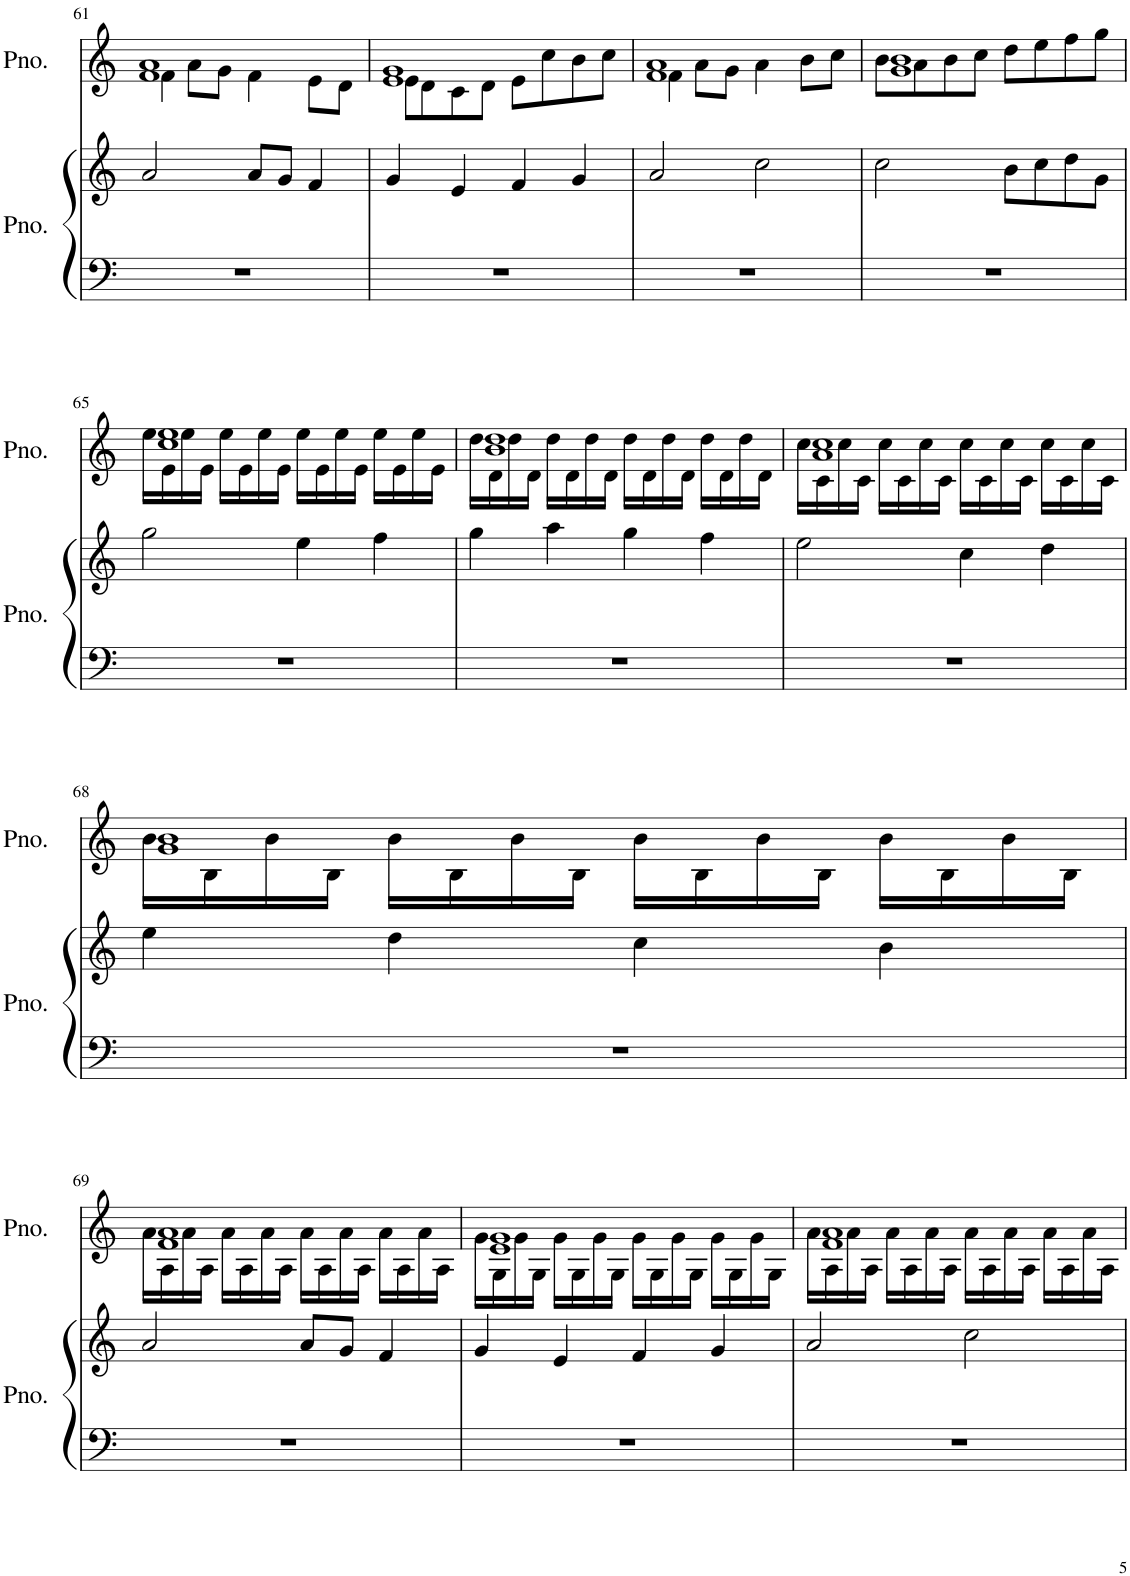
**kern	**kern	**kern
*part2	*part2	*part1
*staff3	*staff2	*staff1
*I"Piano	*	*I"Piano
*I'Pno.	*	*I'Pno.
!!LO:PB:g=z
*clefF4	*clefG2	*clefG2
*k[]	*k[]	*k[]
*M4/4	*M4/4	*M4/4
=61	=61	=61
*	*	*^
1r	2a/	1f 1a	4f\
.	.	.	8a\L
.	.	.	8g\J
.	8a/L	.	4f\
.	8g/J	.	.
.	4f/	.	8e\L
.	.	.	8d\J
=62	=62	=62	=62
1r	4g/	1e 1g	8e\L
.	.	.	8d\
.	4e/	.	8c\
.	.	.	8d\J
.	4f/	.	8e\L
.	.	.	8cc\
.	4g/	.	8b\
.	.	.	8cc\J
=63	=63	=63	=63
1r	2a/	1f 1a	4f\
.	.	.	8a\L
.	.	.	8g\J
.	2cc\	.	4a\
.	.	.	8b\L
.	.	.	8cc\J
=64	=64	=64	=64
1r	2cc\	1g 1b	8b\L
.	.	.	8a\
.	.	.	8b\
.	.	.	8cc\J
.	8b\L	.	8dd\L
.	8cc\	.	8ee\
.	8dd\	.	8ff\
.	8g\J	.	8gg\J
!!LO:LB:g=z	!!
=65	=65	=65	=65
1r	2gg\	1cc 1ee	16ee\LL
.	.	.	16e\
.	.	.	16ee\
.	.	.	16e\JJ
.	.	.	16ee\LL
.	.	.	16e\
.	.	.	16ee\
.	.	.	16e\JJ
.	4ee\	.	16ee\LL
.	.	.	16e\
.	.	.	16ee\
.	.	.	16e\JJ
.	4ff\	.	16ee\LL
.	.	.	16e\
.	.	.	16ee\
.	.	.	16e\JJ
=66	=66	=66	=66
1r	4gg\	1b 1dd	16dd\LL
.	.	.	16d\
.	.	.	16dd\
.	.	.	16d\JJ
.	4aa\	.	16dd\LL
.	.	.	16d\
.	.	.	16dd\
.	.	.	16d\JJ
.	4gg\	.	16dd\LL
.	.	.	16d\
.	.	.	16dd\
.	.	.	16d\JJ
.	4ff\	.	16dd\LL
.	.	.	16d\
.	.	.	16dd\
.	.	.	16d\JJ
=67	=67	=67	=67
1r	2ee\	1a 1cc	16cc\LL
.	.	.	16c\
.	.	.	16cc\
.	.	.	16c\JJ
.	.	.	16cc\LL
.	.	.	16c\
.	.	.	16cc\
.	.	.	16c\JJ
.	4cc\	.	16cc\LL
.	.	.	16c\
.	.	.	16cc\
.	.	.	16c\JJ
.	4dd\	.	16cc\LL
.	.	.	16c\
.	.	.	16cc\
.	.	.	16c\JJ
!!LO:LB:g=z	!!
=68	=68	=68	=68
1r	4ee\	1g 1b	16b\LL
.	.	.	16B\
.	.	.	16b\
.	.	.	16B\JJ
.	4dd\	.	16b\LL
.	.	.	16B\
.	.	.	16b\
.	.	.	16B\JJ
.	4cc\	.	16b\LL
.	.	.	16B\
.	.	.	16b\
.	.	.	16B\JJ
.	4b\	.	16b\LL
.	.	.	16B\
.	.	.	16b\
.	.	.	16B\JJ
!!LO:LB:g=z	!!
=69	=69	=69	=69
1r	2a/	1f 1a	16a\LL
.	.	.	16A\
.	.	.	16a\
.	.	.	16A\JJ
.	.	.	16a\LL
.	.	.	16A\
.	.	.	16a\
.	.	.	16A\JJ
.	8a/L	.	16a\LL
.	.	.	16A\
.	8g/J	.	16a\
.	.	.	16A\JJ
.	4f/	.	16a\LL
.	.	.	16A\
.	.	.	16a\
.	.	.	16A\JJ
=70	=70	=70	=70
1r	4g/	1e 1g	16g\LL
.	.	.	16G\
.	.	.	16g\
.	.	.	16G\JJ
.	4e/	.	16g\LL
.	.	.	16G\
.	.	.	16g\
.	.	.	16G\JJ
.	4f/	.	16g\LL
.	.	.	16G\
.	.	.	16g\
.	.	.	16G\JJ
.	4g/	.	16g\LL
.	.	.	16G\
.	.	.	16g\
.	.	.	16G\JJ
=71	=71	=71	=71
1r	2a/	1f 1a	16a\LL
.	.	.	16A\
.	.	.	16a\
.	.	.	16A\JJ
.	.	.	16a\LL
.	.	.	16A\
.	.	.	16a\
.	.	.	16A\JJ
.	2cc\	.	16a\LL
.	.	.	16A\
.	.	.	16a\
.	.	.	16A\JJ
.	.	.	16a\LL
.	.	.	16A\
.	.	.	16a\
.	.	.	16A\JJ
*	*	*v	*v
=	=	=
*-	*-	*-
